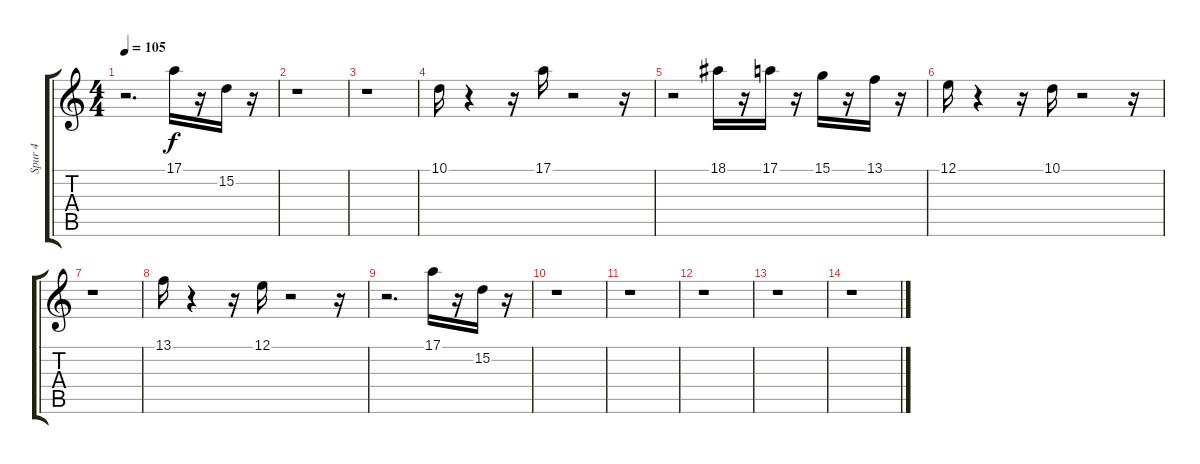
\track ("Spur 4" "Spur 4") {instrument lead3calliope}
\staff {score tabs}
\tuning (E4 B3 G3 D3 A2 E2) {hide}
\ts (4 4)
\tempo 105
\clef g2
\ks c
r.2{d dy f} 17.1.16 r.16 15.2.16 r.16 |
r.1 |
r.1 |
10.1.16 r.4 r.16 17.1.16 r.2 r.16 |
r.2 18.1.16 r.16 17.1.16 r.16 15.1.16 r.16 13.1.16 r.16 |
12.1.16 r.4 r.16 10.1.16 r.2 r.16 |
r.1 |
13.1.16 r.4 r.16 12.1.16 r.2 r.16 |
r.2{d} 17.1.16 r.16 15.2.16 r.16 |
r.1 |
r.1 |
r.1 |
r.1 |
r.1
